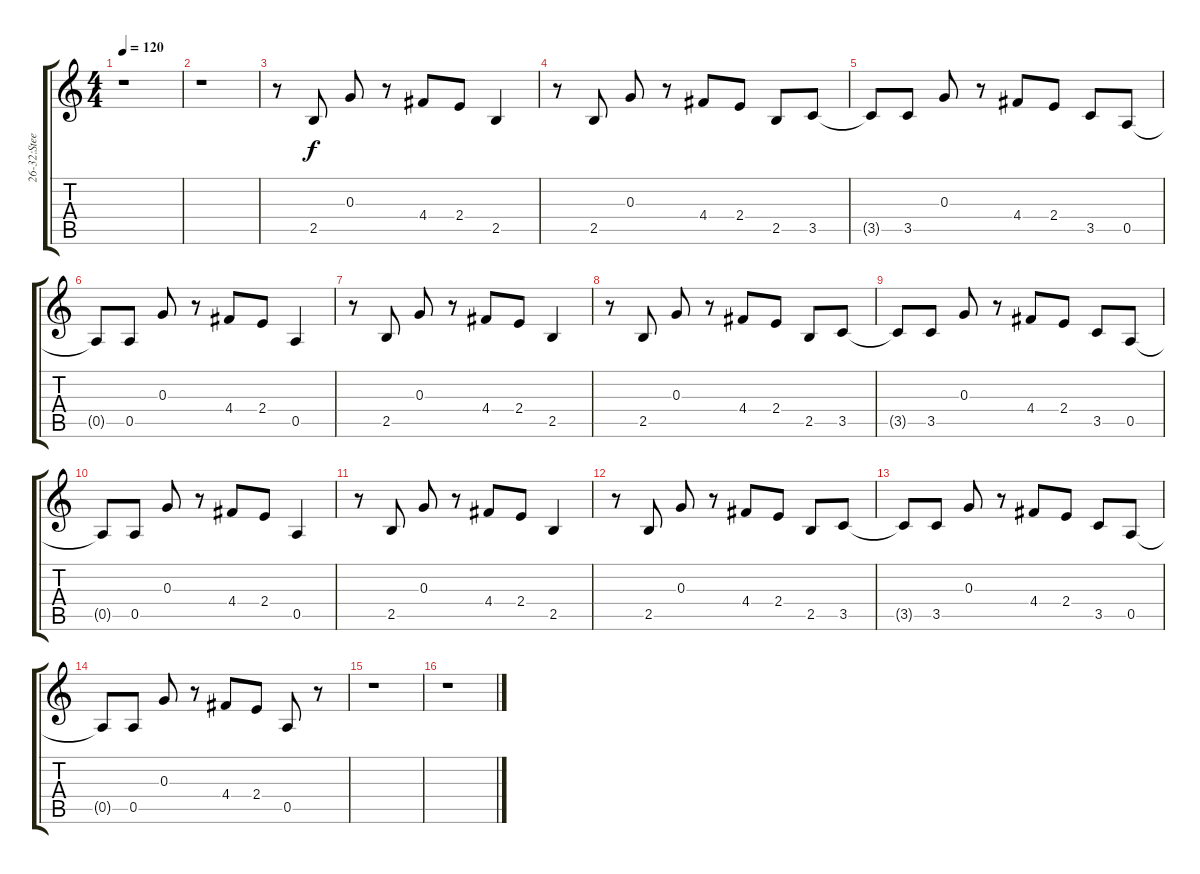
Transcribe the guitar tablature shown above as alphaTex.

\track ("26-32:Steel Gr.2" "26-32:Stee") {instrument acousticguitarsteel}
\staff {score tabs}
\tuning (E4 B3 G3 D3 A2 E2) {hide}
\ts (4 4)
\tempo 120
\clef g2
\ks c
r.1{dy f} |
r.1 |
r.8 2.5.8 0.3.8 r.8 4.4.8 2.4.8 2.5.4 |
r.8 2.5.8 0.3.8 r.8 4.4.8 2.4.8 2.5.8 3.5.8 |
3.5{t}.8 3.5.8 0.3.8 r.8 4.4.8 2.4.8 3.5.8 0.5.8 |
0.5{t}.8 0.5.8 0.3.8 r.8 4.4.8 2.4.8 0.5.4 |
r.8 2.5.8 0.3.8 r.8 4.4.8 2.4.8 2.5.4 |
r.8 2.5.8 0.3.8 r.8 4.4.8 2.4.8 2.5.8 3.5.8 |
3.5{t}.8 3.5.8 0.3.8 r.8 4.4.8 2.4.8 3.5.8 0.5.8 |
0.5{t}.8 0.5.8 0.3.8 r.8 4.4.8 2.4.8 0.5.4 |
r.8 2.5.8 0.3.8 r.8 4.4.8 2.4.8 2.5.4 |
r.8 2.5.8 0.3.8 r.8 4.4.8 2.4.8 2.5.8 3.5.8 |
3.5{t}.8 3.5.8 0.3.8 r.8 4.4.8 2.4.8 3.5.8 0.5.8 |
0.5{t}.8 0.5.8 0.3.8 r.8 4.4.8 2.4.8 0.5.8 r.8 |
r.1 |
r.1
